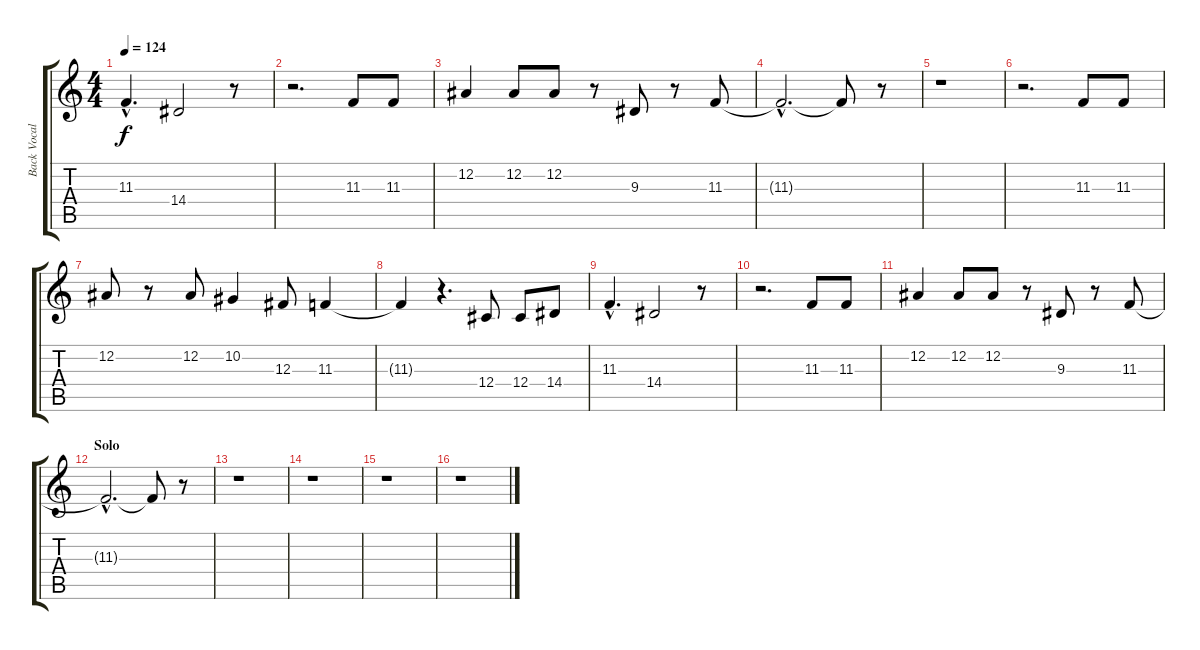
\track ("Back Vocal" "Back Vocal") {instrument viola}
\staff {score tabs}
\tuning (Eb4 Bb3 Gb3 Db3 Ab2 Eb2) {hide}
\ts (4 4)
\tempo 124
\clef g2
\ks c
11.3{hac}.4{d dy f} 14.4.2 r.8 |
r.2{d} 11.3.8 11.3.8 |
12.2.4 12.2.8 12.2.8 r.8 9.3.8 r.8 11.3.8 |
11.3{hac t}.2{d} 11.3{t}.8 r.8 |
r.1 |
r.2{d} 11.3.8 11.3.8 |
12.2.8 r.8 12.2.8 10.2.4 12.3.8 11.3.4 |
11.3{t}.4 r.4{d} 12.4.8 12.4.8 14.4.8 |
11.3{hac}.4{d} 14.4.2 r.8 |
r.2{d} 11.3.8 11.3.8 |
12.2.4 12.2.8 12.2.8 r.8 9.3.8 r.8 11.3.8 |
\section ("" "Solo")
11.3{hac t}.2{d} 11.3{t}.8 r.8 |
r.1 |
r.1 |
r.1 |
r.1
